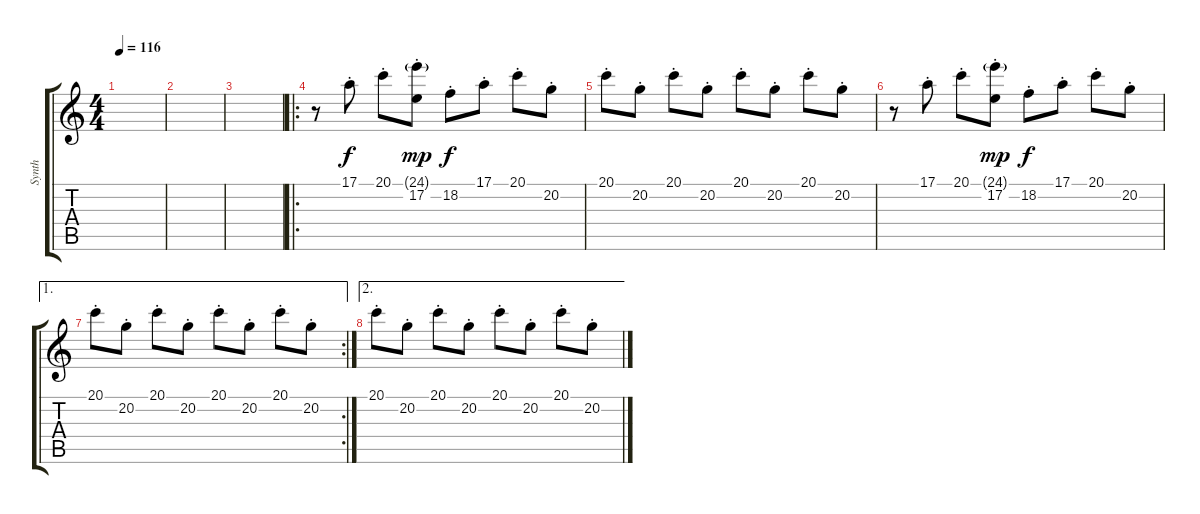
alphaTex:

\track ("Synth" "Synth") {instrument lead2sawtooth}
\staff {score tabs}
\tuning (E4 B3 G3 D3 A2 E2) {hide}
\ts (4 4)
\tempo 116
\clef g2
\ks c
|
|
|
\ro
r.8 17.1{st}.8 20.1{st}.8 (24.1{g st} 17.2{st}).8{dy mp} 18.2{st}.8{dy f} 17.1{st}.8 20.1{st}.8 20.2{st}.8 |
20.1{st}.8 20.2{st}.8 20.1{st}.8 20.2{st}.8 20.1{st}.8 20.2{st}.8 20.1{st}.8 20.2{st}.8 |
r.8 17.1{st}.8 20.1{st}.8 (24.1{g st} 17.2{st}).8{dy mp} 18.2{st}.8{dy f} 17.1{st}.8 20.1{st}.8 20.2{st}.8 |
\ae 1
\rc 2
20.1{st}.8 20.2{st}.8 20.1{st}.8 20.2{st}.8 20.1{st}.8 20.2{st}.8 20.1{st}.8 20.2{st}.8 |
\ae 2
20.1{st}.8 20.2{st}.8 20.1{st}.8 20.2{st}.8 20.1{st}.8 20.2{st}.8 20.1{st}.8 20.2{st}.8
